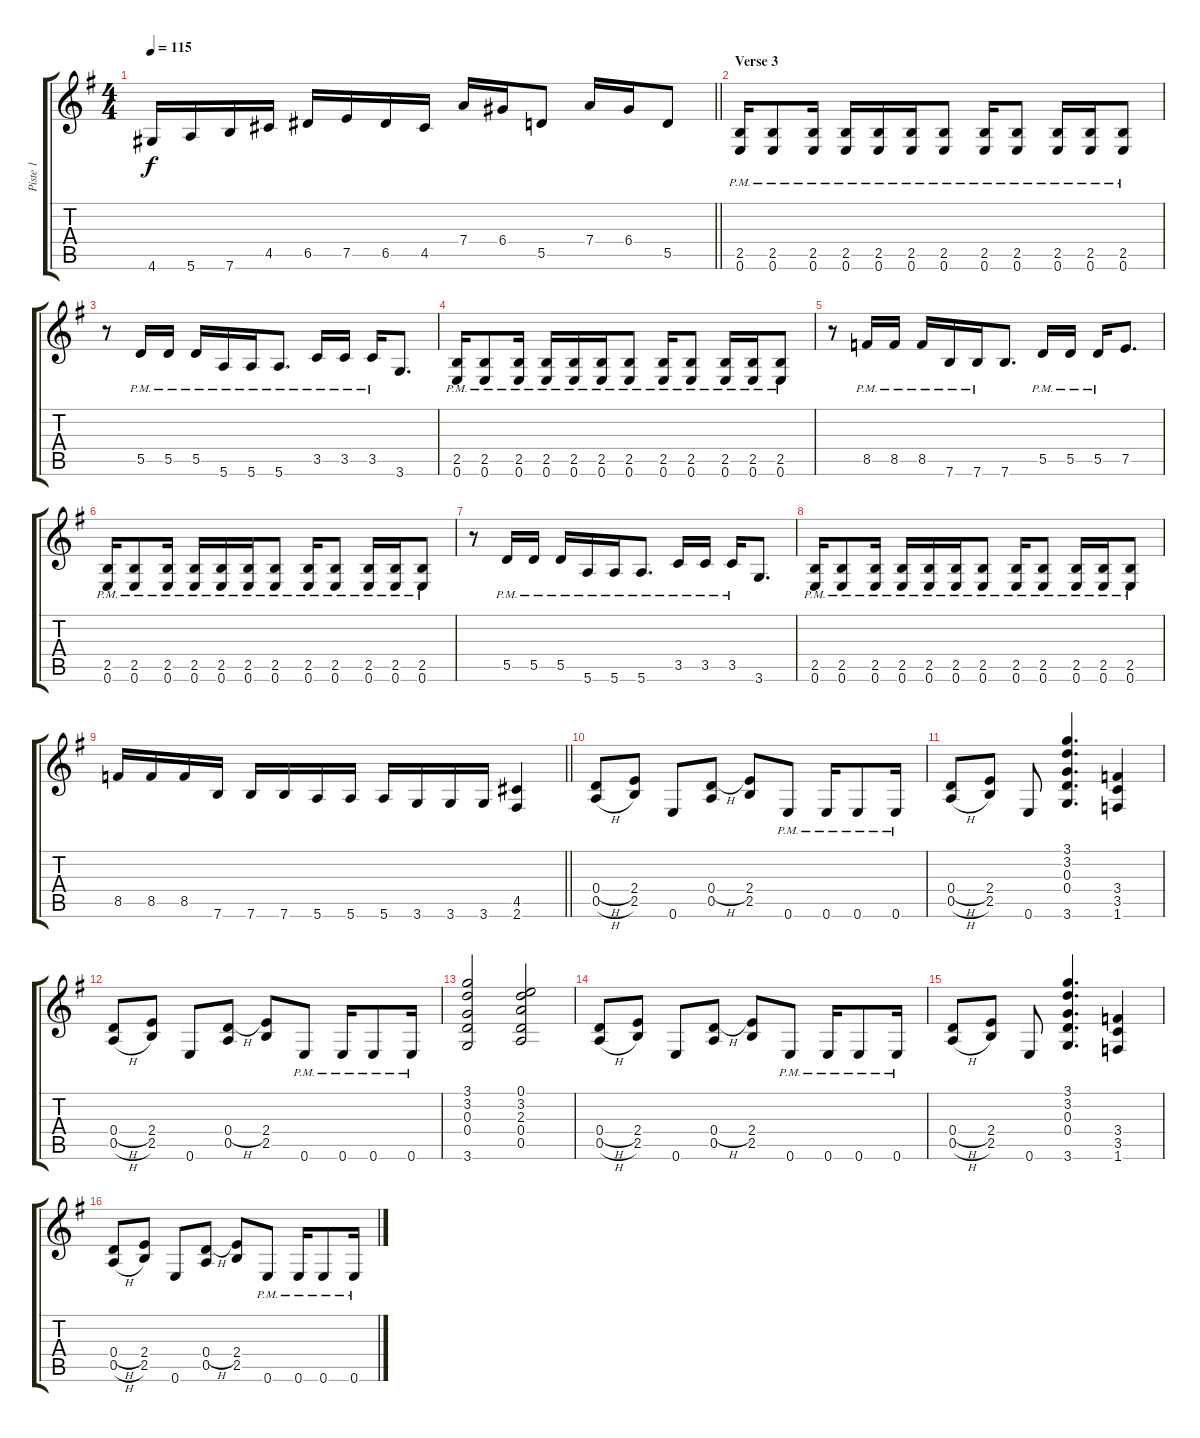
\track ("Piste 1" "Piste 1") {instrument overdrivenguitar}
\staff {score tabs}
\tuning (E4 B3 G3 D3 A2 E2) {hide}
\ts (4 4)
\tempo 115
\clef g2
\barLineRight lightlight
\ks eminor
4.6.16{dy f} 5.6.16 7.6.16 4.5.16 6.5.16 7.5.16 6.5.16 4.5.16 7.4.16 6.4.16 5.5.8 7.4.16 6.4.16 5.5.8 |
\section ("" "Verse 3")
(2.5{pm} 0.6{pm}).16 (2.5{pm} 0.6{pm}).8 (2.5{pm} 0.6{pm}).16 (2.5{pm} 0.6{pm}).16 (2.5{pm} 0.6{pm}).16 (2.5{pm} 0.6{pm}).16 (2.5{pm} 0.6{pm}).8 (2.5{pm} 0.6{pm}).16 (2.5{pm} 0.6{pm}).8 (2.5{pm} 0.6{pm}).16 (2.5{pm} 0.6{pm}).16 (2.5{pm} 0.6{pm}).8 |
r.8 5.5{pm}.16 5.5{pm}.16 5.5{pm}.16 5.6{pm}.16 5.6{pm}.16 5.6{pm}.8{d} 3.5{pm}.16 3.5{pm}.16 3.5{pm}.16 3.6.8{d} |
(2.5{pm} 0.6{pm}).16 (2.5{pm} 0.6{pm}).8 (2.5{pm} 0.6{pm}).16 (2.5{pm} 0.6{pm}).16 (2.5{pm} 0.6{pm}).16 (2.5{pm} 0.6{pm}).16 (2.5{pm} 0.6{pm}).8 (2.5{pm} 0.6{pm}).16 (2.5{pm} 0.6{pm}).8 (2.5{pm} 0.6{pm}).16 (2.5{pm} 0.6{pm}).16 (2.5{pm} 0.6{pm}).8 |
r.8 8.5{pm}.16 8.5{pm}.16 8.5{pm}.16 7.6{pm}.16 7.6{pm}.16 7.6.8{d} 5.5{pm}.16 5.5{pm}.16 5.5{pm}.16 7.5.8{d} |
(2.5{pm} 0.6{pm}).16 (2.5{pm} 0.6{pm}).8 (2.5{pm} 0.6{pm}).16 (2.5{pm} 0.6{pm}).16 (2.5{pm} 0.6{pm}).16 (2.5{pm} 0.6{pm}).16 (2.5{pm} 0.6{pm}).8 (2.5{pm} 0.6{pm}).16 (2.5{pm} 0.6{pm}).8 (2.5{pm} 0.6{pm}).16 (2.5{pm} 0.6{pm}).16 (2.5{pm} 0.6{pm}).8 |
r.8 5.5{pm}.16 5.5{pm}.16 5.5{pm}.16 5.6{pm}.16 5.6{pm}.16 5.6{pm}.8{d} 3.5{pm}.16 3.5{pm}.16 3.5{pm}.16 3.6.8{d} |
(2.5{pm} 0.6{pm}).16 (2.5{pm} 0.6{pm}).8 (2.5{pm} 0.6{pm}).16 (2.5{pm} 0.6{pm}).16 (2.5{pm} 0.6{pm}).16 (2.5{pm} 0.6{pm}).16 (2.5{pm} 0.6{pm}).8 (2.5{pm} 0.6{pm}).16 (2.5{pm} 0.6{pm}).8 (2.5{pm} 0.6{pm}).16 (2.5{pm} 0.6{pm}).16 (2.5{pm} 0.6{pm}).8 |
\barLineRight lightlight
8.5.16 8.5.16 8.5.16 7.6.16 7.6.16 7.6.16 5.6.16 5.6.16 5.6.16 3.6.16 3.6.16 3.6.16 (4.5 2.6).4 |
(0.4{h} 0.5{h}).8 (2.4 2.5).8 0.6.8 (0.4{h} 0.5).8 (2.4 2.5).8 0.6{pm}.8 0.6{pm}.16 0.6{pm}.8 0.6{pm}.16 |
(0.4{h} 0.5{h}).8 (2.4 2.5).8 0.6.8 (3.1 3.2 0.3 0.4 3.6).4{d} (3.4 3.5 1.6).4 |
(0.4{h} 0.5{h}).8 (2.4 2.5).8 0.6.8 (0.4{h} 0.5).8 (2.4 2.5).8 0.6{pm}.8 0.6{pm}.16 0.6{pm}.8 0.6{pm}.16 |
(3.1 3.2 0.3 0.4 3.6).2 (0.1 3.2 2.3 0.4 0.5).2 |
(0.4{h} 0.5{h}).8 (2.4 2.5).8 0.6.8 (0.4{h} 0.5).8 (2.4 2.5).8 0.6{pm}.8 0.6{pm}.16 0.6{pm}.8 0.6{pm}.16 |
(0.4{h} 0.5{h}).8 (2.4 2.5).8 0.6.8 (3.1 3.2 0.3 0.4 3.6).4{d} (3.4 3.5 1.6).4 |
(0.4{h} 0.5{h}).8 (2.4 2.5).8 0.6.8 (0.4{h} 0.5).8 (2.4 2.5).8 0.6{pm}.8 0.6{pm}.16 0.6{pm}.8 0.6{pm}.16
